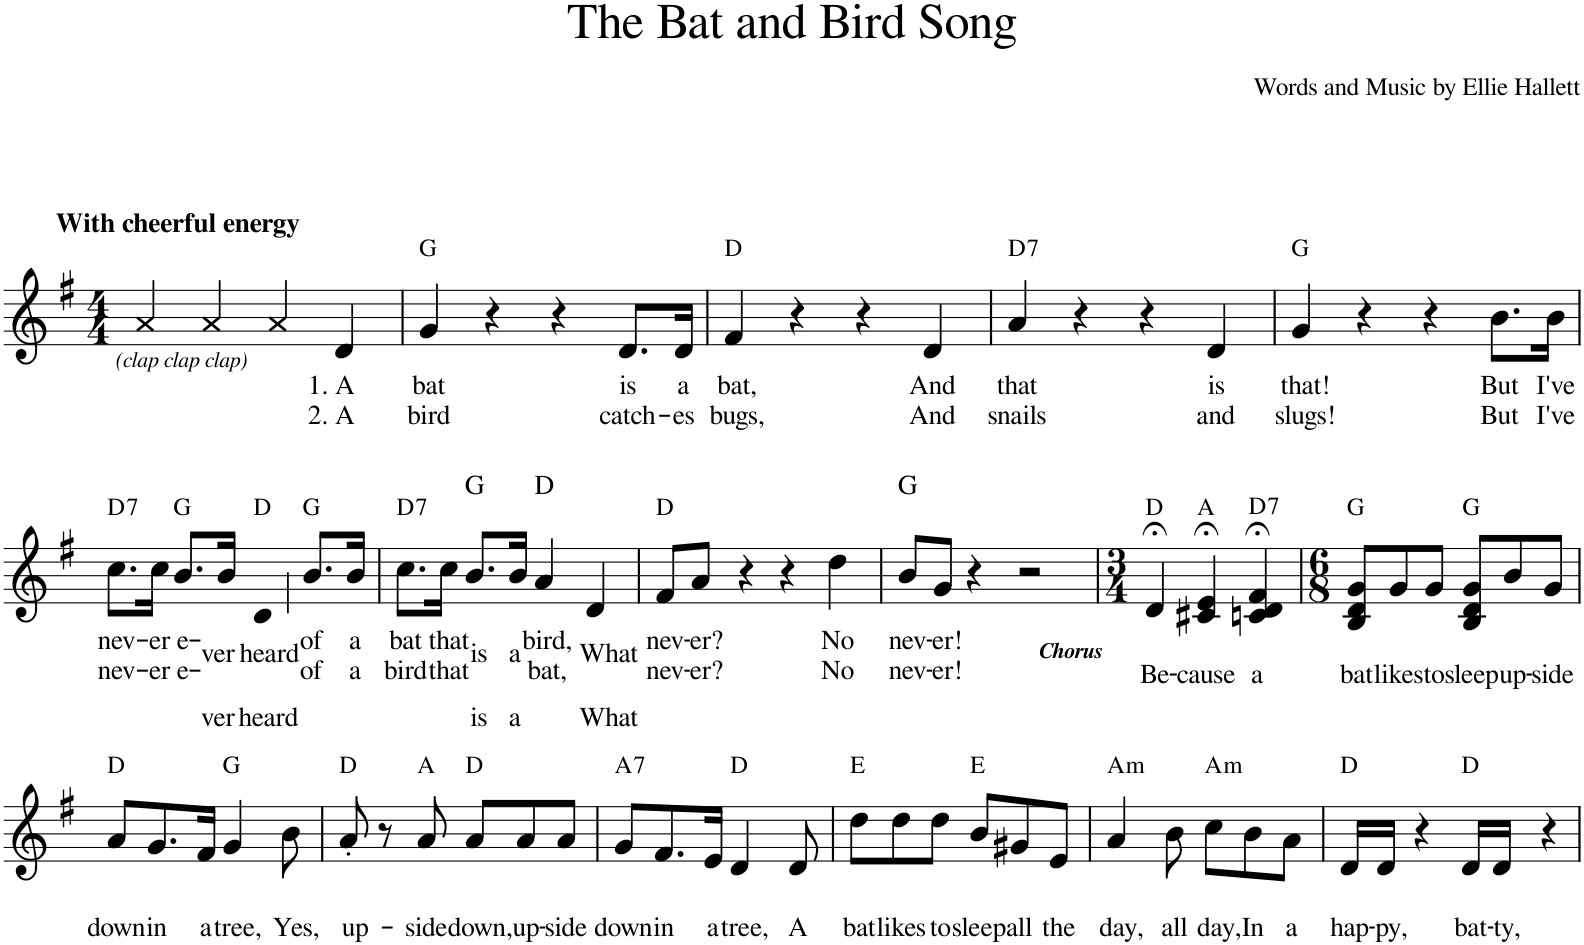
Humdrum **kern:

**kern	**text	**text	**harte
*part1	*part1	*part1	*part1
*staff1	*staff1	*staff1	*
*I"Piano	*	*	*
*I'Pno.	*	*	*
*clefG2	*	*	*
*k[f#]	*	*	*
*M4/4	*	*	*
=1	=1	=1	=1
!LO:TX:a:B:t=With cheerful energy	!	!	!
!LO:TX:b:i:t=(clap clap clap)	!	!	!
4a/	.	.	.
4a/	.	.	.
4a/	.	.	.
!	!LO:LY:b	!LO:LY:b	!
4d/	1. A	2. A	.
=2	=2	=2	=2
!	!LO:LY:b	!LO:LY:b	!
4g/	bat	bird	G:maj
4r	.	.	.
4r	.	.	.
!	!LO:LY:b	!LO:LY:b	!
8.d/L	is	catch-	.
!	!LO:LY:b	!LO:LY:b	!
16d/Jk	a	-es	.
=3	=3	=3	=3
!	!LO:LY:b	!LO:LY:b	!
4f#/	bat,	bugs,	D:maj
4r	.	.	.
4r	.	.	.
!	!LO:LY:b	!LO:LY:b	!
4d/	And	And	.
=4	=4	=4	=4
!	!LO:LY:b	!LO:LY:b	!LO:H:kt=7
4a/	that	snails	D:7
4r	.	.	.
4r	.	.	.
!	!LO:LY:b	!LO:LY:b	!
4d/	is	and	.
=5	=5	=5	=5
!	!LO:LY:b	!LO:LY:b	!
4g/	that!	slugs!	G:maj
4r	.	.	.
4r	.	.	.
!	!LO:LY:b	!LO:LY:b	!
8.b\L	But	But	.
!	!LO:LY:b	!LO:LY:b	!
16b\Jk	I've	I've	.
!!LO:LB:g=z
=6	=6	=6	=6
!	!LO:LY:b	!LO:LY:b	!LO:H:kt=7
8.cc\L	nev-	nev-	D:7
!	!LO:LY:b	!LO:LY:b	!
16cc\Jk	-er	-er	.
!	!LO:LY:b	!LO:LY:b	!
8.b/L	e-	e-	G:maj
!	!LO:LY:b	!LO:LY:b	!
16b/Jk	-ver	-ver	.
!	!LO:LY:b	!LO:LY:b	!
4a/	heard	heard	D:maj
!	!LO:LY:b	!LO:LY:b	!
8.b/L	of	of	G:maj
!	!LO:LY:b	!LO:LY:b	!
16b/Jk	a	a	.
=7	=7	=7	=7
!	!LO:LY:b	!LO:LY:b	!LO:H:kt=7
8.cc\L	bat	bird	D:7
!	!LO:LY:b	!LO:LY:b	!
16cc\Jk	that	that	.
!LO:TX:a:t=G	!	!	!
!	!LO:LY:b	!LO:LY:b	!
8.b/L	is	is	.
!	!LO:LY:b	!LO:LY:b	!
16b/Jk	a	a	.
!LO:TX:a:t=D	!	!	!
!	!LO:LY:b	!LO:LY:b	!
4a/	bird,	bat,	.
!	!LO:LY:b	!LO:LY:b	!
4d/	What	What	.
=8	=8	=8	=8
!	!LO:LY:b	!LO:LY:b	!
8f#/L	nev-	nev-	D:maj
!	!LO:LY:b	!LO:LY:b	!
8a/J	-er?	-er?	.
4r	.	.	.
4r	.	.	.
!	!LO:LY:b	!LO:LY:b	!
4dd\	No	No	.
=9	=9	=9	=9
!LO:TX:a:t=G	!	!	!
!	!LO:LY:b	!LO:LY:b	!
8b/L	nev-	nev-	.
!	!LO:LY:b	!LO:LY:b	!
8g/J	-er!	-er!	.
4r	.	.	.
2r	.	.	.
=10	=10	=10	=10
*M3/4	*	*	*
!LO:TX:b:Bi:t=Chorus	!	!	!
!	!LO:LY:b	!	!
4d;</	Be-	.	D:maj
!	!LO:LY:b	!	!
4c#X/;< 4e/;<	-cause	.	A:maj
!	!LO:LY:b	!	!LO:H:kt=7
4cn/;< 4d/;< 4f#/;<	a	.	D:7
=11	=11	=11	=11
*M6/8	*	*	*
!	!LO:LY:b	!	!
8B/ 8d/ 8g/L	bat	.	G:maj
!	!LO:LY:b	!	!
8g/	likes	.	.
!	!LO:LY:b	!	!
8g/J	to	.	.
!	!LO:LY:b	!	!
8B/ 8d/ 8g/L	sleep	.	G:maj
!	!LO:LY:b	!	!
8b/	up-	.	.
!	!LO:LY:b	!	!
8g/J	-side	.	.
!!LO:LB:g=z
=12	=12	=12	=12
!	!LO:LY:b	!	!
8a/L	down	.	D:maj
!	!LO:LY:b	!	!
8.g/	in	.	.
!	!LO:LY:b	!	!
16f#/Jk	a	.	.
!	!LO:LY:b	!	!
4g/	tree,	.	G:maj
!	!LO:LY:b	!	!
8b\	Yes,	.	.
=13	=13	=13	=13
!	!LO:LY:b	!	!
8a'/	up-	.	D:maj
8r	.	.	.
!	!LO:LY:b	!	!
8a/	-side	.	A:maj
!	!LO:LY:b	!	!
8a/L	down,	.	D:maj
!	!LO:LY:b	!	!
8a/	up-	.	.
!	!LO:LY:b	!	!
8a/J	-side	.	.
=14	=14	=14	=14
!	!LO:LY:b	!	!LO:H:kt=7
8g/L	down	.	A:7
!	!LO:LY:b	!	!
8.f#/	in	.	.
!	!LO:LY:b	!	!
16e/Jk	a	.	.
!	!LO:LY:b	!	!
4d/	tree,	.	D:maj
!	!LO:LY:b	!	!
8d/	A	.	.
=15	=15	=15	=15
!	!LO:LY:b	!	!
8dd\L	bat	.	E:maj
!	!LO:LY:b	!	!
8dd\	likes	.	.
!	!LO:LY:b	!	!
8dd\J	to	.	.
!	!LO:LY:b	!	!
8b/L	sleep	.	E:maj
!	!LO:LY:b	!	!
8g#X/	all	.	.
!	!LO:LY:b	!	!
8e/J	the	.	.
=16	=16	=16	=16
!	!LO:LY:b	!	!LO:H:kt=m
4a/	day,	.	A:min
!	!LO:LY:b	!	!
8b\	all	.	.
!	!LO:LY:b	!	!LO:H:kt=m
8cc\L	day,	.	A:min
!	!LO:LY:b	!	!
8b\	In	.	.
!	!LO:LY:b	!	!
8a\J	a	.	.
=17	=17	=17	=17
!	!LO:LY:b	!	!
16d/LL	hap-	.	D:maj
!	!LO:LY:b	!	!
16d/JJ	-py,	.	.
4r	.	.	.
!	!LO:LY:b	!	!
16d/LL	bat-	.	D:maj
!	!LO:LY:b	!	!
16d/JJ	-ty,	.	.
4r	.	.	.
=	=	=	=
*-	*-	*-	*-
